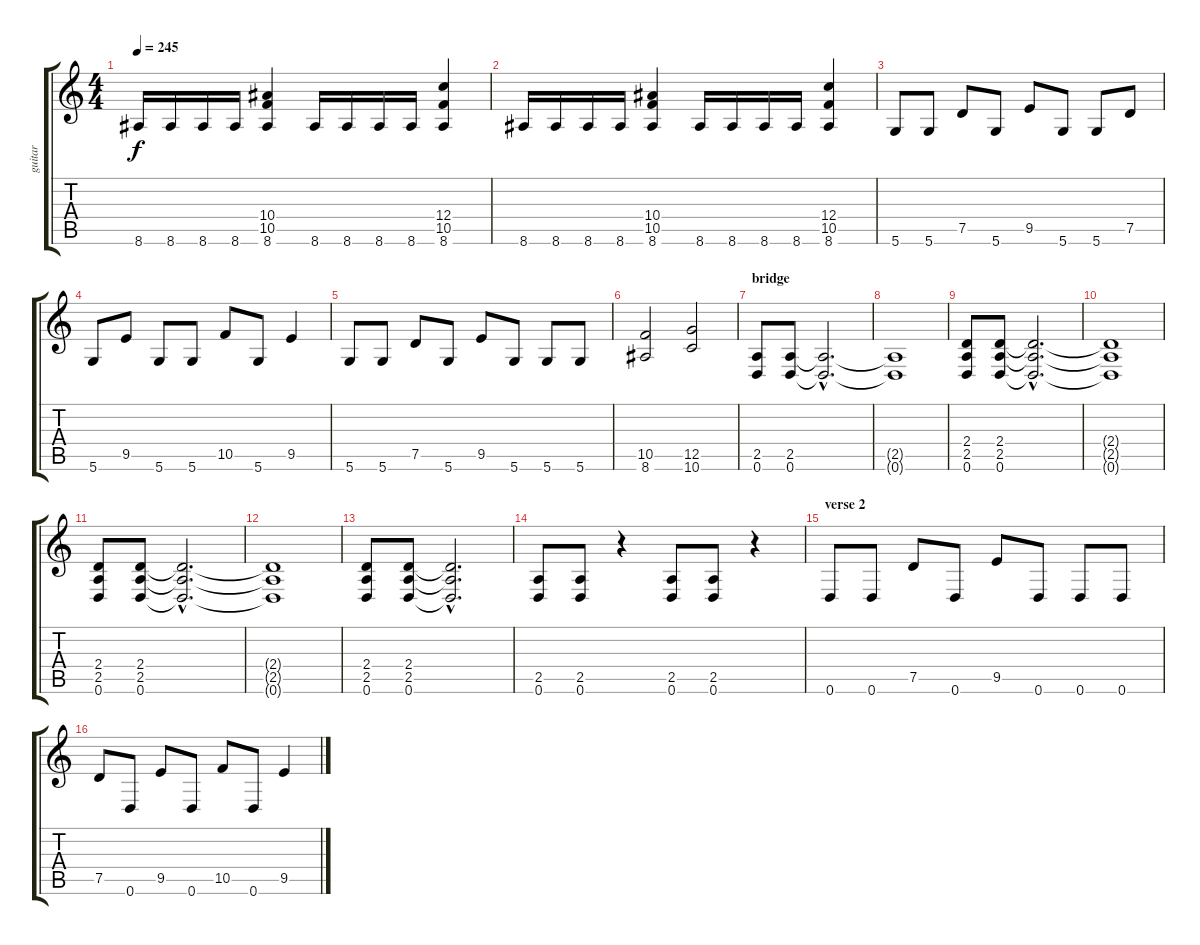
\track ("guitar" "guitar") {instrument distortionguitar}
\staff {score tabs}
\tuning (D4 A3 F3 C3 G2 D2) {hide}
\ts (4 4)
\tempo 245
\clef g2
\ks c
8.6.16{dy f} 8.6.16 8.6.16 8.6.16 (10.4 10.5 8.6).4 8.6.16 8.6.16 8.6.16 8.6.16 (12.4 10.5 8.6).4 |
8.6.16 8.6.16 8.6.16 8.6.16 (10.4 10.5 8.6).4 8.6.16 8.6.16 8.6.16 8.6.16 (12.4 10.5 8.6).4 |
5.6.8 5.6.8 7.5.8 5.6.8 9.5.8 5.6.8 5.6.8 7.5.8 |
5.6.8 9.5.8 5.6.8 5.6.8 10.5.8 5.6.8 9.5.4 |
5.6.8 5.6.8 7.5.8 5.6.8 9.5.8 5.6.8 5.6.8 5.6.8 |
(10.5 8.6).2 (12.5 10.6).2 |
\section ("" "bridge")
(2.5 0.6).8 (2.5 0.6).8 (2.5{hac t} 0.6{hac t}).2{d} |
(2.5{t} 0.6{t}).1 |
(2.4 2.5 0.6).8 (2.4 2.5 0.6).8 (2.4{hac t} 2.5{hac t} 0.6{hac t}).2{d} |
(2.4{t} 2.5{t} 0.6{t}).1 |
(2.4 2.5 0.6).8 (2.4 2.5 0.6).8 (2.4{hac t} 2.5{hac t} 0.6{hac t}).2{d} |
(2.4{t} 2.5{t} 0.6{t}).1 |
(2.4 2.5 0.6).8 (2.4 2.5 0.6).8 (2.4{hac t} 2.5{hac t} 0.6{hac t}).2{d} |
(2.5 0.6).8 (2.5 0.6).8 r.4 (2.5 0.6).8 (2.5 0.6).8 r.4 |
\section ("" "verse 2")
0.6.8 0.6.8 7.5.8 0.6.8 9.5.8 0.6.8 0.6.8 0.6.8 |
7.5.8 0.6.8 9.5.8 0.6.8 10.5.8 0.6.8 9.5.4
